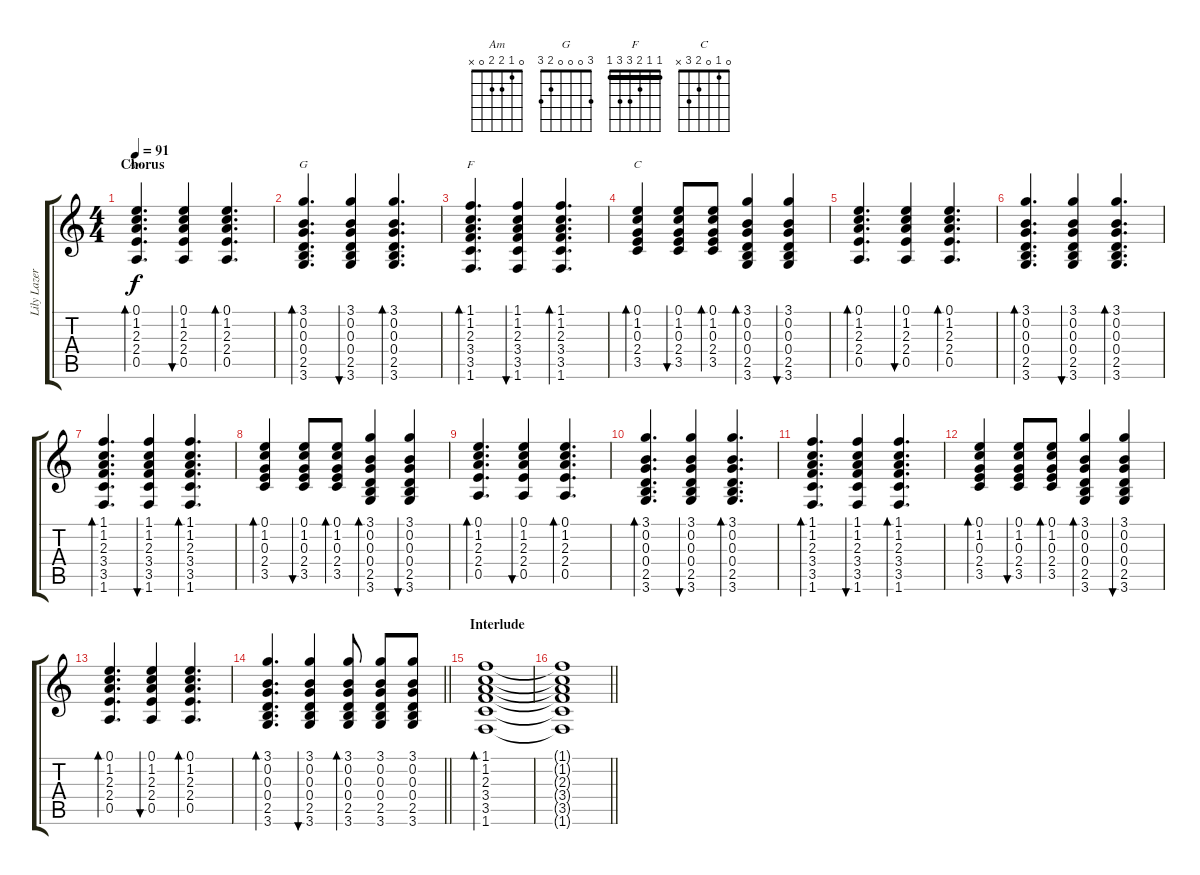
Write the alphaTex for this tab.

\track ("Lily Lazer (Guitar)" "Lily Lazer") {instrument acousticguitarsteel}
\staff {score tabs}
\tuning (E4 B3 G3 D3 A2 E2) {hide}
\chord ("Am" 0 1 2 2 0 x)
\chord ("G" 3 0 0 0 2 3)
\chord ("F" 1 1 2 3 3 1) {barre 1}
\chord ("C" 0 1 0 2 3 x)
\ts (4 4)
\section ("" "Chorus")
\tempo 91
\clef g2
\ks c
(0.1 1.2 2.3 2.4 0.5).4{d bd 60 ch "Am" dy f} (0.1 1.2 2.3 2.4 0.5).4{bu 60} (0.1 1.2 2.3 2.4 0.5).4{d bd 60} |
(3.1 0.2 0.3 0.4 2.5 3.6).4{d bd 60 ch "G"} (3.1 0.2 0.3 0.4 2.5 3.6).4{bu 60} (3.1 0.2 0.3 0.4 2.5 3.6).4{d bd 60} |
(1.1 1.2 2.3 3.4 3.5 1.6).4{d bd 60 ch "F"} (1.1 1.2 2.3 3.4 3.5 1.6).4{bu 60} (1.1 1.2 2.3 3.4 3.5 1.6).4{d bd 60} |
(0.1 1.2 0.3 2.4 3.5).4{bd 60 ch "C"} (0.1 1.2 0.3 2.4 3.5).8{bu 60} (0.1 1.2 0.3 2.4 3.5).8{bd 60} (3.1 0.2 0.3 0.4 2.5 3.6).4{bd 60} (3.1 0.2 0.3 0.4 2.5 3.6).4{bu 60} |
(0.1 1.2 2.3 2.4 0.5).4{d bd 60} (0.1 1.2 2.3 2.4 0.5).4{bu 60} (0.1 1.2 2.3 2.4 0.5).4{d bd 60} |
(3.1 0.2 0.3 0.4 2.5 3.6).4{d bd 60} (3.1 0.2 0.3 0.4 2.5 3.6).4{bu 60} (3.1 0.2 0.3 0.4 2.5 3.6).4{d bd 60} |
(1.1 1.2 2.3 3.4 3.5 1.6).4{d bd 60} (1.1 1.2 2.3 3.4 3.5 1.6).4{bu 60} (1.1 1.2 2.3 3.4 3.5 1.6).4{d bd 60} |
(0.1 1.2 0.3 2.4 3.5).4{bd 60} (0.1 1.2 0.3 2.4 3.5).8{bu 60} (0.1 1.2 0.3 2.4 3.5).8{bd 60} (3.1 0.2 0.3 0.4 2.5 3.6).4{bd 60} (3.1 0.2 0.3 0.4 2.5 3.6).4{bu 60} |
(0.1 1.2 2.3 2.4 0.5).4{d bd 60} (0.1 1.2 2.3 2.4 0.5).4{bu 60} (0.1 1.2 2.3 2.4 0.5).4{d bd 60} |
(3.1 0.2 0.3 0.4 2.5 3.6).4{d bd 60} (3.1 0.2 0.3 0.4 2.5 3.6).4{bu 60} (3.1 0.2 0.3 0.4 2.5 3.6).4{d bd 60} |
(1.1 1.2 2.3 3.4 3.5 1.6).4{d bd 60} (1.1 1.2 2.3 3.4 3.5 1.6).4{bu 60} (1.1 1.2 2.3 3.4 3.5 1.6).4{d bd 60} |
(0.1 1.2 0.3 2.4 3.5).4{bd 60} (0.1 1.2 0.3 2.4 3.5).8{bu 60} (0.1 1.2 0.3 2.4 3.5).8{bd 60} (3.1 0.2 0.3 0.4 2.5 3.6).4{bd 60} (3.1 0.2 0.3 0.4 2.5 3.6).4{bu 60} |
(0.1 1.2 2.3 2.4 0.5).4{d bd 60} (0.1 1.2 2.3 2.4 0.5).4{bu 60} (0.1 1.2 2.3 2.4 0.5).4{d bd 60} |
\barLineRight lightlight
(3.1 0.2 0.3 0.4 2.5 3.6).4{d bd 60} (3.1 0.2 0.3 0.4 2.5 3.6).4{bu 60} (3.1 0.2 0.3 0.4 2.5 3.6).8{bd 60} (3.1 0.2 0.3 0.4 2.5 3.6).8 (3.1 0.2 0.3 0.4 2.5 3.6).8 |
\section ("" "Interlude")
(1.1 1.2 2.3 3.4 3.5 1.6).1{bd 240} |
\barLineRight lightlight
(1.1{t} 1.2{t} 2.3{t} 3.4{t} 3.5{t} 1.6{t}).1
